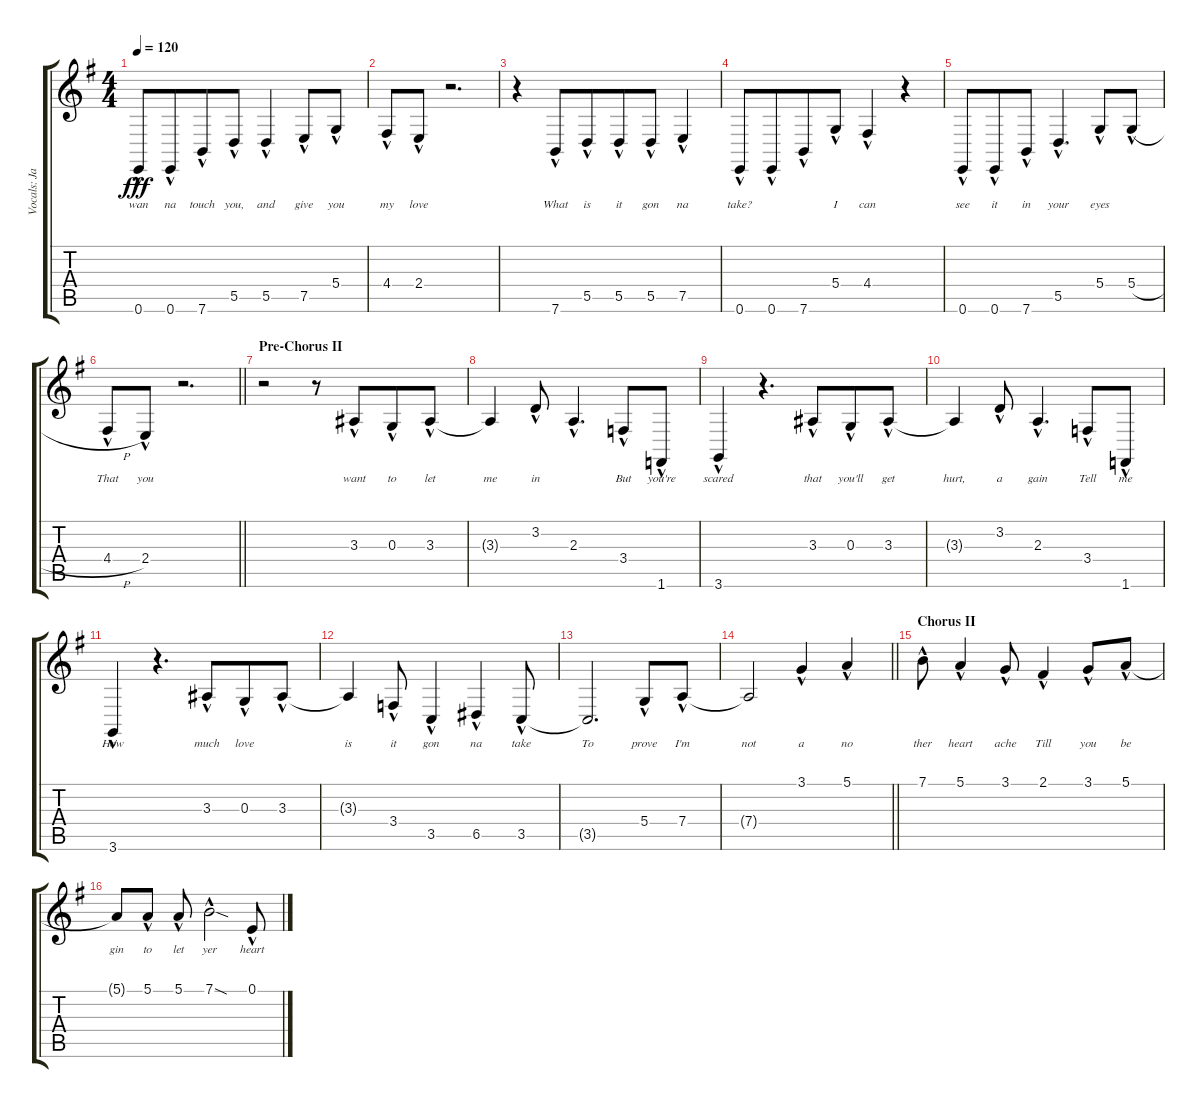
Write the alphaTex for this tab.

\track ("Vocals: Janet" "Vocals: Ja") {instrument lead2sawtooth}
\staff {score tabs}
\tuning (E4 B3 G3 D3 A2 E2) {hide}
\ts (4 4)
\tempo 120
\clef g2
\ks g
0.6{hac}.8{lyrics (0 "wan") lyrics (1 "") lyrics (2 "") lyrics (3 "") lyrics (4 "") dy fff} 0.6{hac}.8{lyrics (0 "na") lyrics (1 "") lyrics (2 "") lyrics (3 "") lyrics (4 "") beam merge} 7.6{hac}.8{lyrics (0 "touch") lyrics (1 "") lyrics (2 "") lyrics (3 "") lyrics (4 "")} 5.5{hac}.8{lyrics (0 "you,") lyrics (1 "") lyrics (2 "") lyrics (3 "") lyrics (4 "")} 5.5{hac}.4{lyrics (0 "and") lyrics (1 "") lyrics (2 "") lyrics (3 "") lyrics (4 "")} 7.5{hac}.8{lyrics (0 "give") lyrics (1 "") lyrics (2 "") lyrics (3 "") lyrics (4 "")} 5.4{hac}.8{lyrics (0 "you") lyrics (1 "") lyrics (2 "") lyrics (3 "") lyrics (4 "")} |
4.4{hac}.8{lyrics (0 "my") lyrics (1 "") lyrics (2 "") lyrics (3 "") lyrics (4 "")} 2.4{hac}.8{lyrics (0 "love") lyrics (1 "") lyrics (2 "") lyrics (3 "") lyrics (4 "")} r.2{d} |
r.4{beam merge} 7.6{hac}.8{lyrics (0 "What") lyrics (1 "") lyrics (2 "") lyrics (3 "") lyrics (4 "") beam merge} 5.5{hac}.8{lyrics (0 "is") lyrics (1 "") lyrics (2 "") lyrics (3 "") lyrics (4 "") beam merge} 5.5{hac}.8{lyrics (0 "it") lyrics (1 "") lyrics (2 "") lyrics (3 "") lyrics (4 "") beam merge} 5.5{hac}.8{lyrics (0 "gon") lyrics (1 "") lyrics (2 "") lyrics (3 "") lyrics (4 "")} 7.5{hac}.4{lyrics (0 "na") lyrics (1 "") lyrics (2 "") lyrics (3 "") lyrics (4 "")} |
0.6{hac}.8{lyrics (0 "take?") lyrics (1 "") lyrics (2 "") lyrics (3 "") lyrics (4 "")} 0.6{hac}.8{lyrics (0 "") lyrics (1 "") lyrics (2 "") lyrics (3 "") lyrics (4 "") beam merge} 7.6{hac}.8{lyrics (0 "") lyrics (1 "") lyrics (2 "") lyrics (3 "") lyrics (4 "")} 5.4{hac}.8{lyrics (0 "I") lyrics (1 "") lyrics (2 "") lyrics (3 "") lyrics (4 "")} 4.4{hac}.4{lyrics (0 "can") lyrics (1 "") lyrics (2 "") lyrics (3 "") lyrics (4 "")} r.4 |
0.6{hac}.8{lyrics (0 "see") lyrics (1 "") lyrics (2 "") lyrics (3 "") lyrics (4 "")} 0.6{hac}.8{lyrics (0 "it") lyrics (1 "") lyrics (2 "") lyrics (3 "") lyrics (4 "") beam merge} 7.6{hac}.8{lyrics (0 "in") lyrics (1 "") lyrics (2 "") lyrics (3 "") lyrics (4 "")} 5.5{hac}.4{d lyrics (0 "your") lyrics (1 "") lyrics (2 "") lyrics (3 "") lyrics (4 "")} 5.4{hac}.8{lyrics (0 "eyes") lyrics (1 "") lyrics (2 "") lyrics (3 "") lyrics (4 "")} 5.4{h hac}.8{lyrics (0 "") lyrics (1 "") lyrics (2 "") lyrics (3 "") lyrics (4 "")} |
\barLineRight lightlight
4.4{h hac}.8{lyrics (0 "That") lyrics (1 "") lyrics (2 "") lyrics (3 "") lyrics (4 "")} 2.4{hac}.8{lyrics (0 "you") lyrics (1 "") lyrics (2 "") lyrics (3 "") lyrics (4 "")} r.2{d} |
\section ("" "Pre-Chorus II")
r.2 r.8 3.3{hac}.8{lyrics (0 "want") lyrics (1 "") lyrics (2 "") lyrics (3 "") lyrics (4 "") beam merge} 0.3{hac}.8{lyrics (0 "to") lyrics (1 "") lyrics (2 "") lyrics (3 "") lyrics (4 "")} 3.3{hac}.8{lyrics (0 "let") lyrics (1 "") lyrics (2 "") lyrics (3 "") lyrics (4 "")} |
3.3{t}.4{lyrics (0 "me") lyrics (1 "") lyrics (2 "") lyrics (3 "") lyrics (4 "")} 3.2{hac}.8{lyrics (0 "in") lyrics (1 "") lyrics (2 "") lyrics (3 "") lyrics (4 "")} 2.3{hac}.4{d lyrics (0 "") lyrics (1 "") lyrics (2 "") lyrics (3 "") lyrics (4 "")} 3.4{hac}.8{lyrics (0 "But") lyrics (1 "") lyrics (2 "") lyrics (3 "") lyrics (4 "")} 1.6{hac}.8{lyrics (0 "you're") lyrics (1 "") lyrics (2 "") lyrics (3 "") lyrics (4 "")} |
3.6{hac}.4{lyrics (0 "scared") lyrics (1 "") lyrics (2 "") lyrics (3 "") lyrics (4 "")} r.4{d} 3.3{hac}.8{lyrics (0 "that") lyrics (1 "") lyrics (2 "") lyrics (3 "") lyrics (4 "") beam merge} 0.3{hac}.8{lyrics (0 "you'll") lyrics (1 "") lyrics (2 "") lyrics (3 "") lyrics (4 "")} 3.3{hac}.8{lyrics (0 "get") lyrics (1 "") lyrics (2 "") lyrics (3 "") lyrics (4 "")} |
3.3{t}.4{lyrics (0 "hurt,") lyrics (1 "") lyrics (2 "") lyrics (3 "") lyrics (4 "")} 3.2{hac}.8{lyrics (0 "a") lyrics (1 "") lyrics (2 "") lyrics (3 "") lyrics (4 "")} 2.3{hac}.4{d lyrics (0 "gain") lyrics (1 "") lyrics (2 "") lyrics (3 "") lyrics (4 "")} 3.4{hac}.8{lyrics (0 "Tell") lyrics (1 "") lyrics (2 "") lyrics (3 "") lyrics (4 "")} 1.6{hac}.8{lyrics (0 "me") lyrics (1 "") lyrics (2 "") lyrics (3 "") lyrics (4 "")} |
3.6{hac}.4{lyrics (0 "How") lyrics (1 "") lyrics (2 "") lyrics (3 "") lyrics (4 "")} r.4{d} 3.3{hac}.8{lyrics (0 "much") lyrics (1 "") lyrics (2 "") lyrics (3 "") lyrics (4 "") beam merge} 0.3{hac}.8{lyrics (0 "love") lyrics (1 "") lyrics (2 "") lyrics (3 "") lyrics (4 "")} 3.3{hac}.8{lyrics (0 "") lyrics (1 "") lyrics (2 "") lyrics (3 "") lyrics (4 "")} |
3.3{t}.4{lyrics (0 "is") lyrics (1 "") lyrics (2 "") lyrics (3 "") lyrics (4 "")} 3.4{hac}.8{lyrics (0 "it") lyrics (1 "") lyrics (2 "") lyrics (3 "") lyrics (4 "")} 3.5{hac}.4{lyrics (0 "gon") lyrics (1 "") lyrics (2 "") lyrics (3 "") lyrics (4 "")} 6.5{hac}.4{lyrics (0 "na") lyrics (1 "") lyrics (2 "") lyrics (3 "") lyrics (4 "")} 3.5{hac}.8{lyrics (0 "take") lyrics (1 "") lyrics (2 "") lyrics (3 "") lyrics (4 "")} |
3.5{t}.2{d lyrics (0 "To") lyrics (1 "") lyrics (2 "") lyrics (3 "") lyrics (4 "") beam merge} 5.4{hac}.8{lyrics (0 "prove") lyrics (1 "") lyrics (2 "") lyrics (3 "") lyrics (4 "")} 7.4{hac}.8{lyrics (0 "I'm") lyrics (1 "") lyrics (2 "") lyrics (3 "") lyrics (4 "")} |
\barLineRight lightlight
7.4{t}.2{lyrics (0 "not") lyrics (1 "") lyrics (2 "") lyrics (3 "") lyrics (4 "")} 3.1{hac}.4{lyrics (0 "a") lyrics (1 "") lyrics (2 "") lyrics (3 "") lyrics (4 "")} 5.1{hac}.4{lyrics (0 "no") lyrics (1 "") lyrics (2 "") lyrics (3 "") lyrics (4 "")} |
\section ("" "Chorus II")
7.1{hac}.8{lyrics (0 "ther") lyrics (1 "") lyrics (2 "") lyrics (3 "") lyrics (4 "")} 5.1{hac}.4{lyrics (0 "heart") lyrics (1 "") lyrics (2 "") lyrics (3 "") lyrics (4 "")} 3.1{hac}.8{lyrics (0 "ache") lyrics (1 "") lyrics (2 "") lyrics (3 "") lyrics (4 "")} 2.1{hac}.4{lyrics (0 "Till") lyrics (1 "") lyrics (2 "") lyrics (3 "") lyrics (4 "")} 3.1{hac}.8{lyrics (0 "you") lyrics (1 "") lyrics (2 "") lyrics (3 "") lyrics (4 "")} 5.1{hac}.8{lyrics (0 "be") lyrics (1 "") lyrics (2 "") lyrics (3 "") lyrics (4 "")} |
5.1{t}.8{lyrics (0 "gin") lyrics (1 "") lyrics (2 "") lyrics (3 "") lyrics (4 "")} 5.1{hac}.8{lyrics (0 "to") lyrics (1 "") lyrics (2 "") lyrics (3 "") lyrics (4 "")} 5.1{hac}.8{lyrics (0 "let") lyrics (1 "") lyrics (2 "") lyrics (3 "") lyrics (4 "")} 7.1{sod hac}.2{lyrics (0 "yer") lyrics (1 "") lyrics (2 "") lyrics (3 "") lyrics (4 "")} 0.1{hac}.8{lyrics (0 "heart") lyrics (1 "") lyrics (2 "") lyrics (3 "") lyrics (4 "")}
